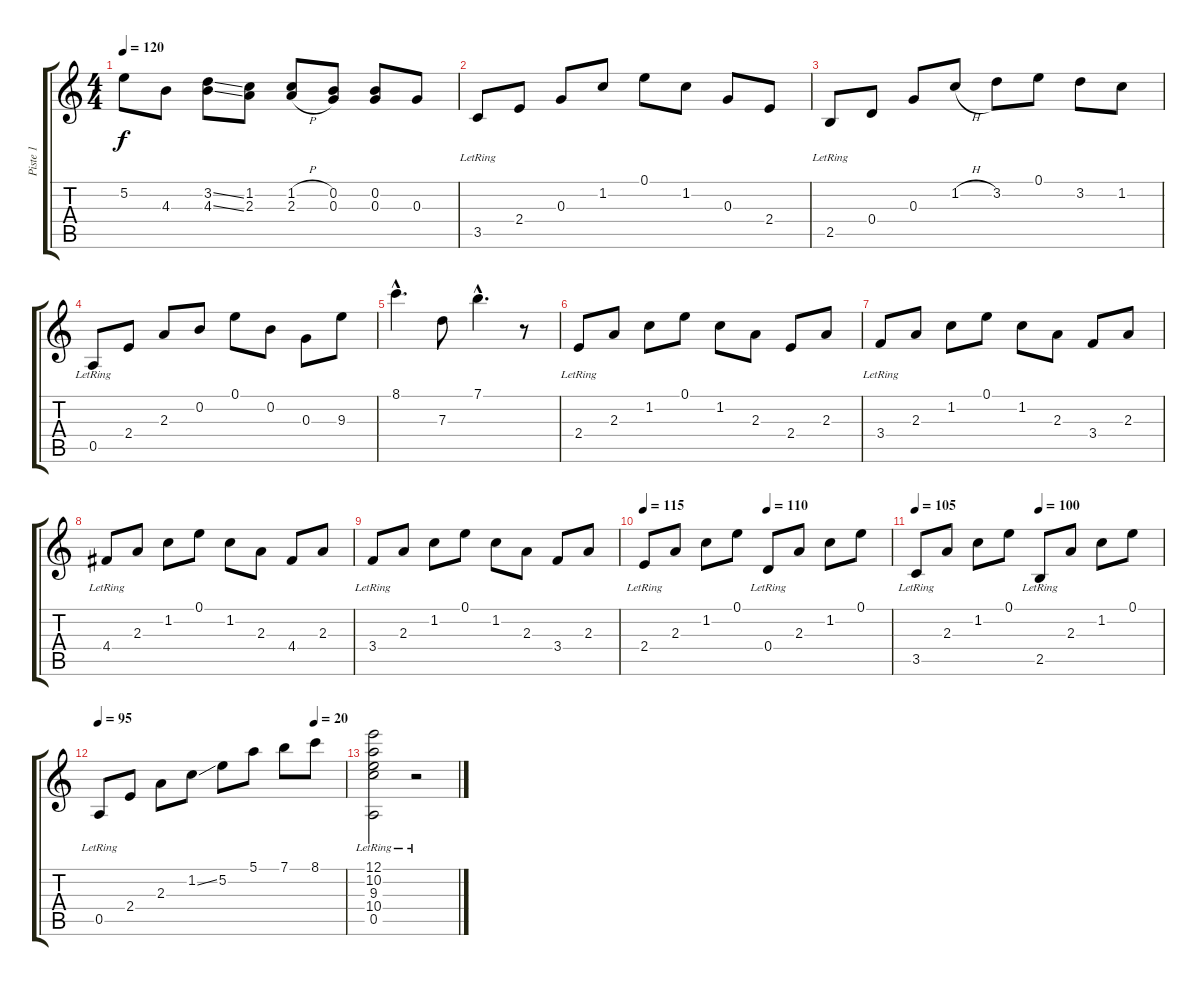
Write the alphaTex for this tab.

\track ("Piste 1" "Piste 1") {instrument acousticguitarnylon}
\staff {score tabs}
\tuning (E4 B3 G3 D3 A2 E2) {hide}
\ts (4 4)
\tempo 120
\clef g2
\ks c
5.2.8{dy f} 4.3.8 (3.2{ss} 4.3{ss}).8 (1.2 2.3).8 (1.2{h} 2.3{h}).8 (0.2 0.3).8 (0.2 0.3).8 0.3.8 |
3.5{lr}.8 2.4.8 0.3.8 1.2.8 0.1.8 1.2.8 0.3.8 2.4.8 |
2.5{lr}.8 0.4.8 0.3.8 1.2{h}.8 3.2.8 0.1.8 3.2.8 1.2.8 |
0.5{lr}.8 2.4.8 2.3.8 0.2.8 0.1.8 0.2.8 0.3.8 9.3.8 |
8.1{hac}.4{d} 7.3.8 7.1{hac}.4{d} r.8 |
2.4{lr}.8 2.3.8 1.2.8 0.1.8 1.2.8 2.3.8 2.4.8 2.3.8 |
3.4{lr}.8 2.3.8 1.2.8 0.1.8 1.2.8 2.3.8 3.4.8 2.3.8 |
4.4{lr}.8 2.3.8 1.2.8 0.1.8 1.2.8 2.3.8 4.4.8 2.3.8 |
3.4{lr}.8 2.3.8 1.2.8 0.1.8 1.2.8 2.3.8 3.4.8 2.3.8 |
\tempo 115
\tempo (110 0.5)
2.4{lr}.8 2.3.8 1.2.8 0.1.8 0.4{lr}.8 2.3.8 1.2.8 0.1.8 |
\tempo 105
\tempo (100 0.5)
3.5{lr}.8 2.3.8 1.2.8 0.1.8 2.5{lr}.8 2.3.8 1.2.8 0.1.8 |
\tempo 95
\tempo (20 0.875)
0.5{lr}.8 2.4.8 2.3.8 1.2{ss}.8 5.2.8 5.1.8 7.1.8 8.1.8 |
(12.1{lr} 10.2{lr} 9.3{lr} 10.4{lr} 0.5{lr}).2 r.2
